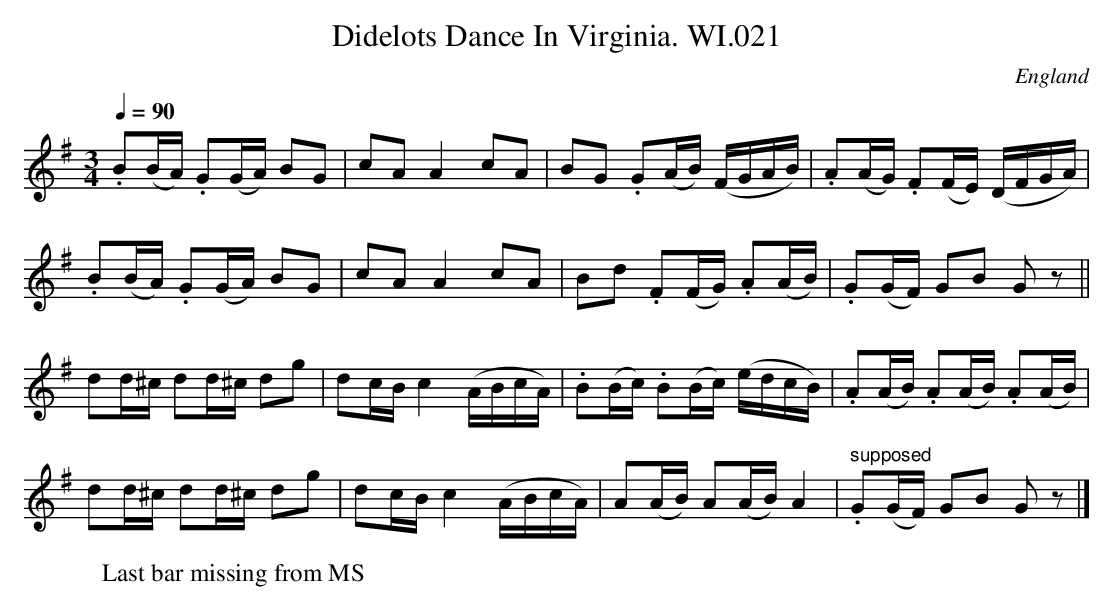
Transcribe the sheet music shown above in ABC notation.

X:1
T:Didelots Dance In Virginia. WI.021
M:3/4
L:1/8
Q:1/4=90
O:England
K:G major
.B(B/A/) .G(G/A/) BG|cA A2cA|\
BG .G(A/B/) (F/G/A/B/)|.A(A/G/) .F(F/E/) (D/F/G/A/)|!
.B(B/A/) .G(G/A/) BG|cA A2cA|\
Bd .F(F/G/) .A(A/B/)|.G(G/F/) GB Gz||!
dd/^c/ dd/^c/ dg|dc/B/ c2 (A/B/c/A/)|\
.B(B/c/) .B(B/c/) (e/d/c/B/)|.A(A/B/) .A(A/B/) .A(A/B/) |!
dd/^c/ dd/^c/ dg|dc/B/ c2 (A/B/c/A/)|\
A(A/B/) A(A/B/) A2|" supposed".G(G/F/) GB Gz|]
W:Last bar missing from MS
